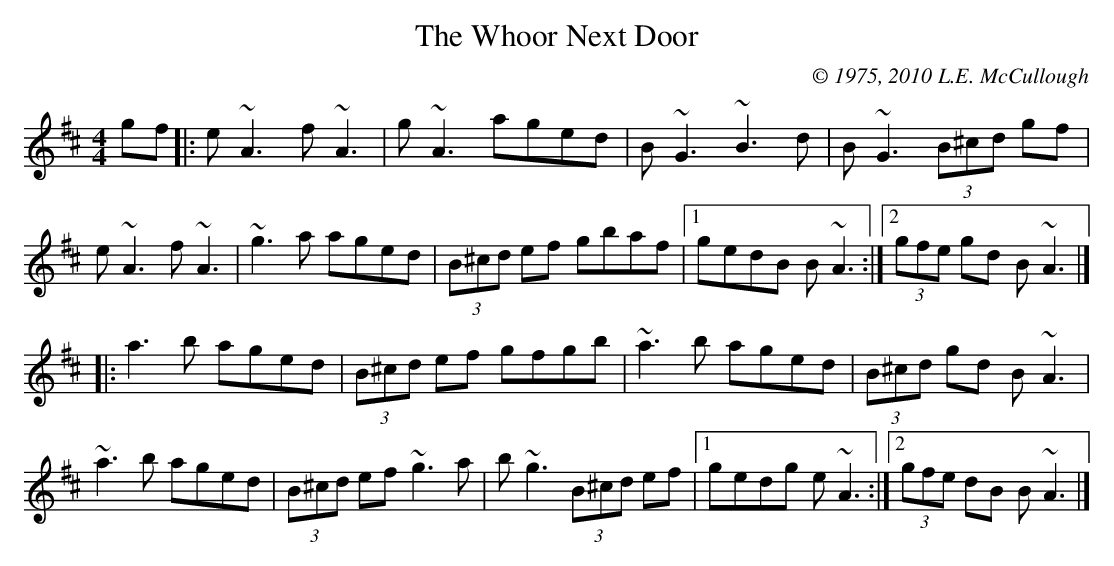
X:1
T:The Whoor Next Door
C:© 1975, 2010 L.E. McCullough
M:4/4
L:1/8
K:Amix
gf|:e~A3 f~A3|g~A3 aged|B~G3 ~B3d|B~G3 (3B^cd gf|
e~A3 f~A3|~g3a aged|(3B^cd ef gbaf|1gedB B~A3:|2(3gfe gd B~A3|]
|:a3b aged|(3B^cd ef gfgb|~a3b aged|(3B^cd gd B~A3|
~a3b aged|(3B^cd ef ~g3 a|b~g3 (3B^cd ef|1gedg e~A3:|2(3gfe dB B~A3|]
